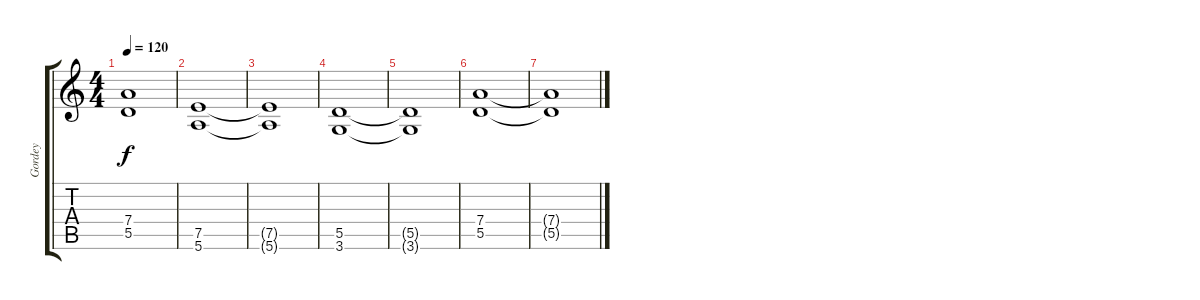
\track ("Gordey" "Gordey") {instrument acousticguitarsteel}
\staff {score tabs}
\tuning (E4 B3 G3 D3 A2 E2) {hide}
\ts (4 4)
\tempo 120
\clef g2
\ks c
(7.4{t} 5.5{t}).1{dy f} |
(7.5 5.6).1 |
(7.5{t} 5.6{t}).1 |
(5.5 3.6).1 |
(5.5{t} 3.6{t}).1 |
(7.4 5.5).1 |
(7.4{t} 5.5{t}).1
